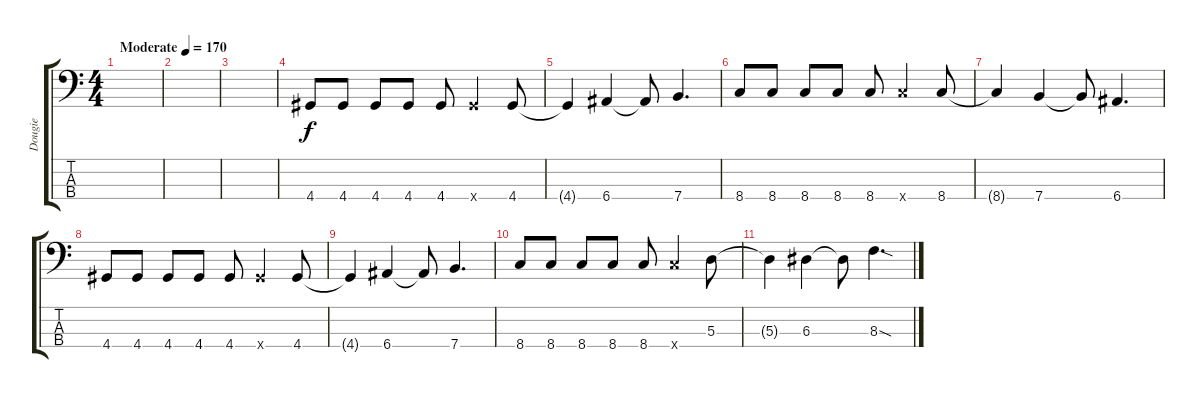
\track ("Dougie" "Dougie") {instrument electricbassfinger}
\staff {score tabs}
\tuning (G2 D2 A1 E1) {hide}
\ts (4 4)
\tempo (170 "Moderate")
\clef f4
\ks c
|
|
|
4.4.8 4.4.8 4.4.8 4.4.8 4.4.8 4.4{x}.4 4.4.8 |
4.4{t}.4 6.4.4 6.4{t}.8 7.4.4{d} |
8.4.8 8.4.8 8.4.8 8.4.8 8.4.8 8.4{x}.4 8.4.8 |
8.4{t}.4 7.4.4 7.4{t}.8 6.4.4{d} |
4.4.8 4.4.8 4.4.8 4.4.8 4.4.8 4.4{x}.4 4.4.8 |
4.4{t}.4 6.4.4 6.4{t}.8 7.4.4{d} |
8.4.8 8.4.8 8.4.8 8.4.8 8.4.8 8.4{x}.4 5.3.8 |
5.3{t}.4 6.3.4 6.3{t}.8 8.3{sod}.4{d}
